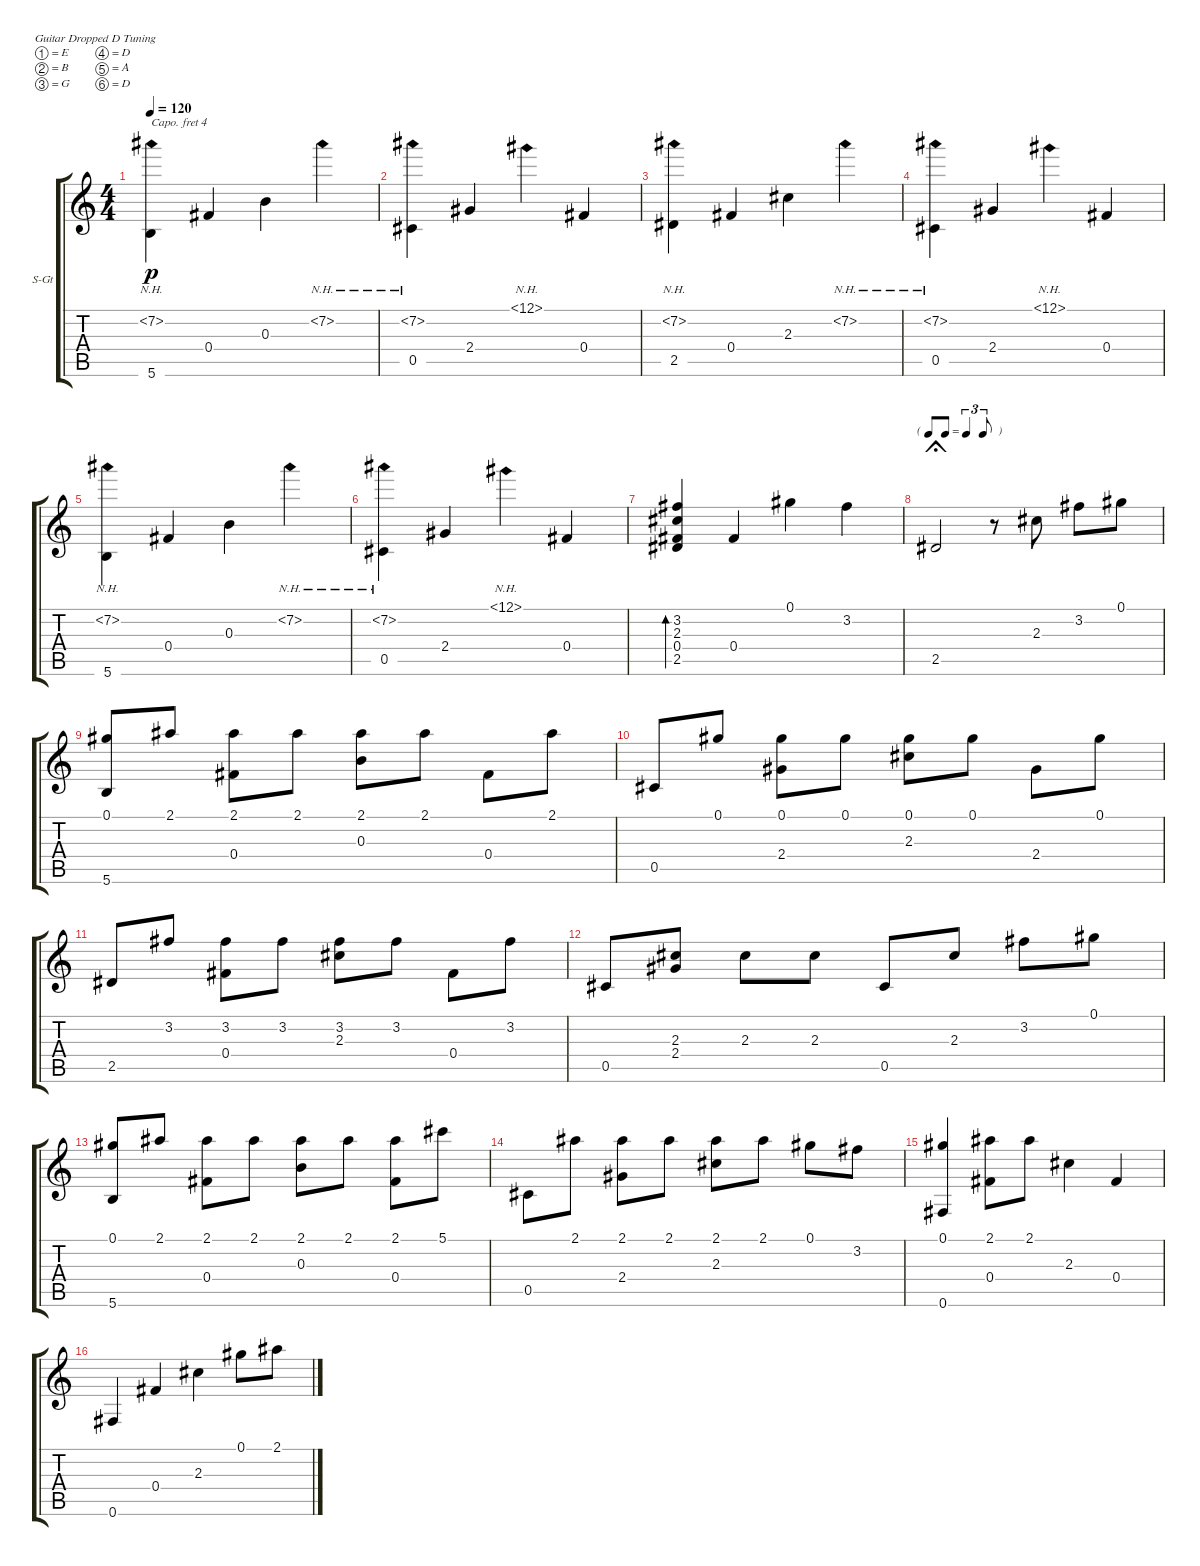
\defaultSystemsLayout 4
\bracketExtendMode groupsimilarinstruments
\firstSystemTrackNameOrientation horizontal
\otherSystemsTrackNameOrientation horizontal
\track ("Guitar 1" "S-Gt") {instrument acousticguitarsteel}
\staff {score tabs}
\capo 4
\tuning (E4 B3 G3 D3 A2 D2)
\ts (4 4)
\tempo 120
\clef g2
\ks c
(5.6 7.2{nh}).4{dy p instrument acousticguitarsteel} 0.4.4 0.3.4 7.2{nh}.4 |
(7.2{nh} 0.5).4 2.4.4 12.1{nh}.4 0.4.4 |
(7.2{nh} 2.5).4 0.4.4 2.3.4 7.2{nh}.4 |
(7.2{nh} 0.5).4 2.4.4 12.1{nh}.4 0.4.4 |
(5.6 7.2{nh}).4 0.4.4 0.3.4 7.2{nh}.4 |
(7.2{nh} 0.5).4 2.4.4 12.1{nh}.4 0.4.4 |
(3.2 2.3 2.5 0.4).4{bd 240} 0.4.4 0.1.4 3.2.4 |
\tf triplet8th
2.5.2{fermata (short 0)} r.8 2.3.8 3.2.8 0.1.8 |
(0.1 5.6).8 2.1.8 (2.1 0.4).8 2.1.8 (2.1 0.3).8 2.1.8 0.4.8 2.1.8 |
0.5.8 0.1.8 (0.1 2.4).8 0.1.8 (0.1 2.3).8 0.1.8 2.4.8 0.1.8 |
2.5.8 3.2.8 (0.4 3.2).8 3.2.8 (3.2 2.3).8 3.2.8 0.4.8 3.2.8 |
0.5.8 (2.3 2.4).8 2.3.8 2.3.8 0.5.8 2.3.8 3.2.8 0.1.8 |
(0.1 5.6).8 2.1.8 (2.1 0.4).8 2.1.8 (2.1 0.3).8 2.1.8 (0.4 2.1).8 5.1.8 |
0.5.8 2.1.8 (2.1 2.4).8 2.1.8 (2.1 2.3).8 2.1.8 0.1.8 3.2.8 |
(0.1 0.6).4 (2.1 0.4).8 2.1.8 2.3.4 0.4.4 |
0.6.4 0.4.4 2.3.4 0.1.8 2.1.8
